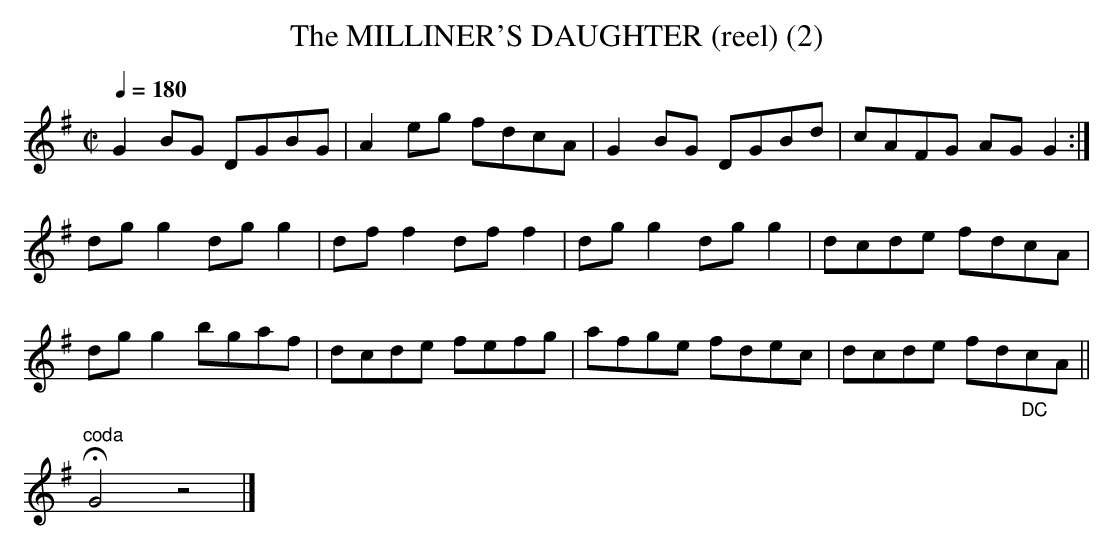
X:1
T:MILLINER'S DAUGHTER (reel) (2), The
Q:1/4=180
M:C|
L:1/8
K:G
G2BG DGBG|A2eg fdcA|G2BG DGBd|cAFG AGG2 :|
dgg2 dgg2|dff2 dff2|dgg2 dgg2|dcde fdcA|
dgg2 bgaf|dcde fefg|afge fdec|dcde fd"_DC"cA||
"^coda"HG4z4|]
